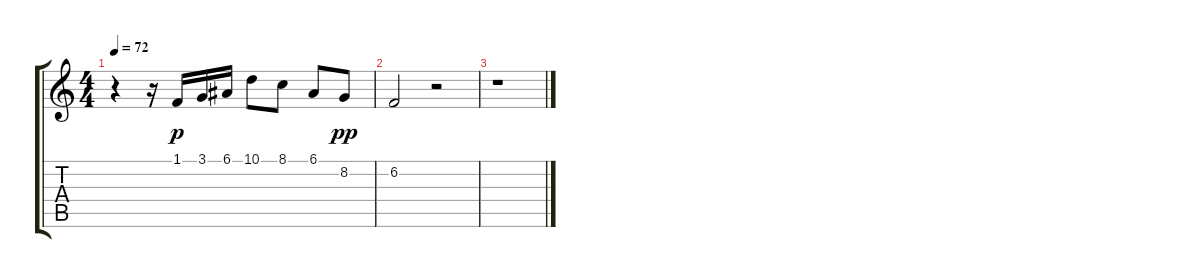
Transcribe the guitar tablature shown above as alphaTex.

\track (" " " ") {instrument brightacousticpiano}
\staff {score tabs}
\tuning (E4 B3 G3 D3 A2 E2) {hide}
\ts (4 4)
\tempo 72
\clef g2
\ks c
r.4{dy f} r.16 1.1.16{dy p} 3.1.16 6.1.16 10.1.8 8.1.8 6.1.8 8.2.8{dy pp} |
6.2.2 r.2 |
r.1
